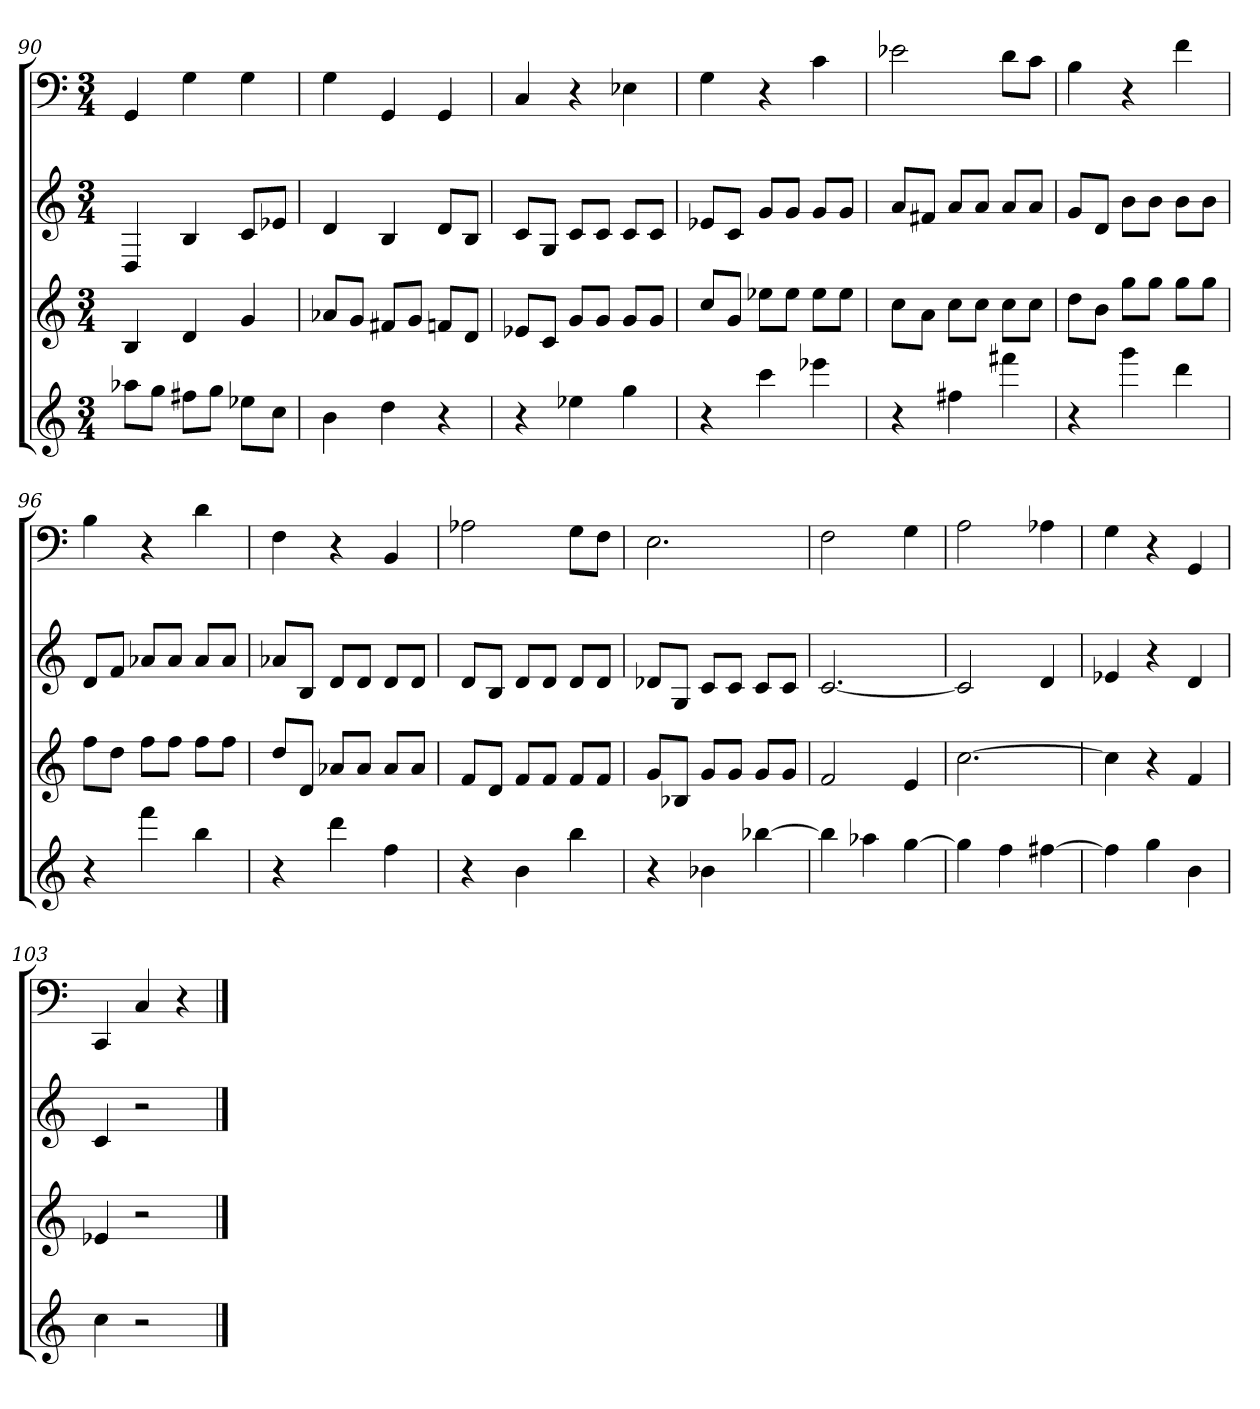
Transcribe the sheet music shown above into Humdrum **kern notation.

**kern	**kern	**kern	**kern
*part4	*part3	*part2	*part1
*staff4	*staff3	*staff2	*staff1
*k[]	*k[]	*k[]	*k[]
*C:	*C:	*C:	*C:
*M3/4	*M3/4	*M3/4	*M3/4
=90	=90	=90	=90
8aa-XL	4B	4D	4GG
8ggJ	.	.	.
8ff#XL	4d	4B	4G
8ggJ	.	.	.
8ee-XL	4g	8cL	4G
8ccJ	.	8e-XJ	.
=91	=91	=91	=91
4b	8a-XL	4d	4G
.	8gJ	.	.
4dd	8f#XL	4B	4GG
.	8gJ	.	.
4r	8fnL	8dL	4GG
.	8dJ	8BJ	.
=92	=92	=92	=92
4r	8e-XL	8cL	4C
.	8cJ	8GJ	.
4ee-X	8gL	8cL	4r
.	8gJ	8cJ	.
4gg	8gL	8cL	4E-X
.	8gJ	8cJ	.
=93	=93	=93	=93
4r	8ccL	8e-XL	4G
.	8gJ	8cJ	.
4ccc	8ee-XL	8gL	4r
.	8ee-J	8gJ	.
4eee-X	8ee-L	8gL	4c
.	8ee-J	8gJ	.
=94	=94	=94	=94
4r	8ccL	8aL	2e-X
.	8aJ	8f#XJ	.
4ff#X	8ccL	8aL	.
.	8ccJ	8aJ	.
4fff#X	8ccL	8aL	8dL
.	8ccJ	8aJ	8cJ
=95	=95	=95	=95
4r	8ddL	8gL	4B
.	8bJ	8dJ	.
4ggg	8ggL	8bL	4r
.	8ggJ	8bJ	.
4ddd	8ggL	8bL	4f
.	8ggJ	8bJ	.
=96	=96	=96	=96
4r	8ffL	8dL	4B
.	8ddJ	8fJ	.
4fff	8ffL	8a-XL	4r
.	8ffJ	8a-J	.
4bb	8ffL	8a-L	4d
.	8ffJ	8a-J	.
=97	=97	=97	=97
4r	8ddL	8a-XL	4F
.	8dJ	8BJ	.
4ddd	8a-XL	8dL	4r
.	8a-J	8dJ	.
4ff	8a-L	8dL	4BB
.	8a-J	8dJ	.
=98	=98	=98	=98
4r	8fL	8dL	2A-X
.	8dJ	8BJ	.
4b	8fL	8dL	.
.	8fJ	8dJ	.
4bb	8fL	8dL	8GL
.	8fJ	8dJ	8FJ
=99	=99	=99	=99
4r	8gL	8d-XL	2.E
.	8B-XJ	8GJ	.
4b-X	8gL	8cL	.
.	8gJ	8cJ	.
[4bb-X	8gL	8cL	.
.	8gJ	8cJ	.
=100	=100	=100	=100
4bb-]	2f	[2.c	2F
4aa-X	.	.	.
[4gg	4e	.	4G
=101	=101	=101	=101
4gg]	[2.cc	2c]	2A
4ff	.	.	.
[4ff#X	.	4d	4A-X
=102	=102	=102	=102
4ff#]	4cc]	4e-X	4G
4gg	4r	4r	4r
4b	4f	4d	4GG
=103	=103	=103	=103
4cc	4e-X	4c	4CC
2r	2r	2r	4C
.	.	.	4r
==	==	==	==
*-	*-	*-	*-
